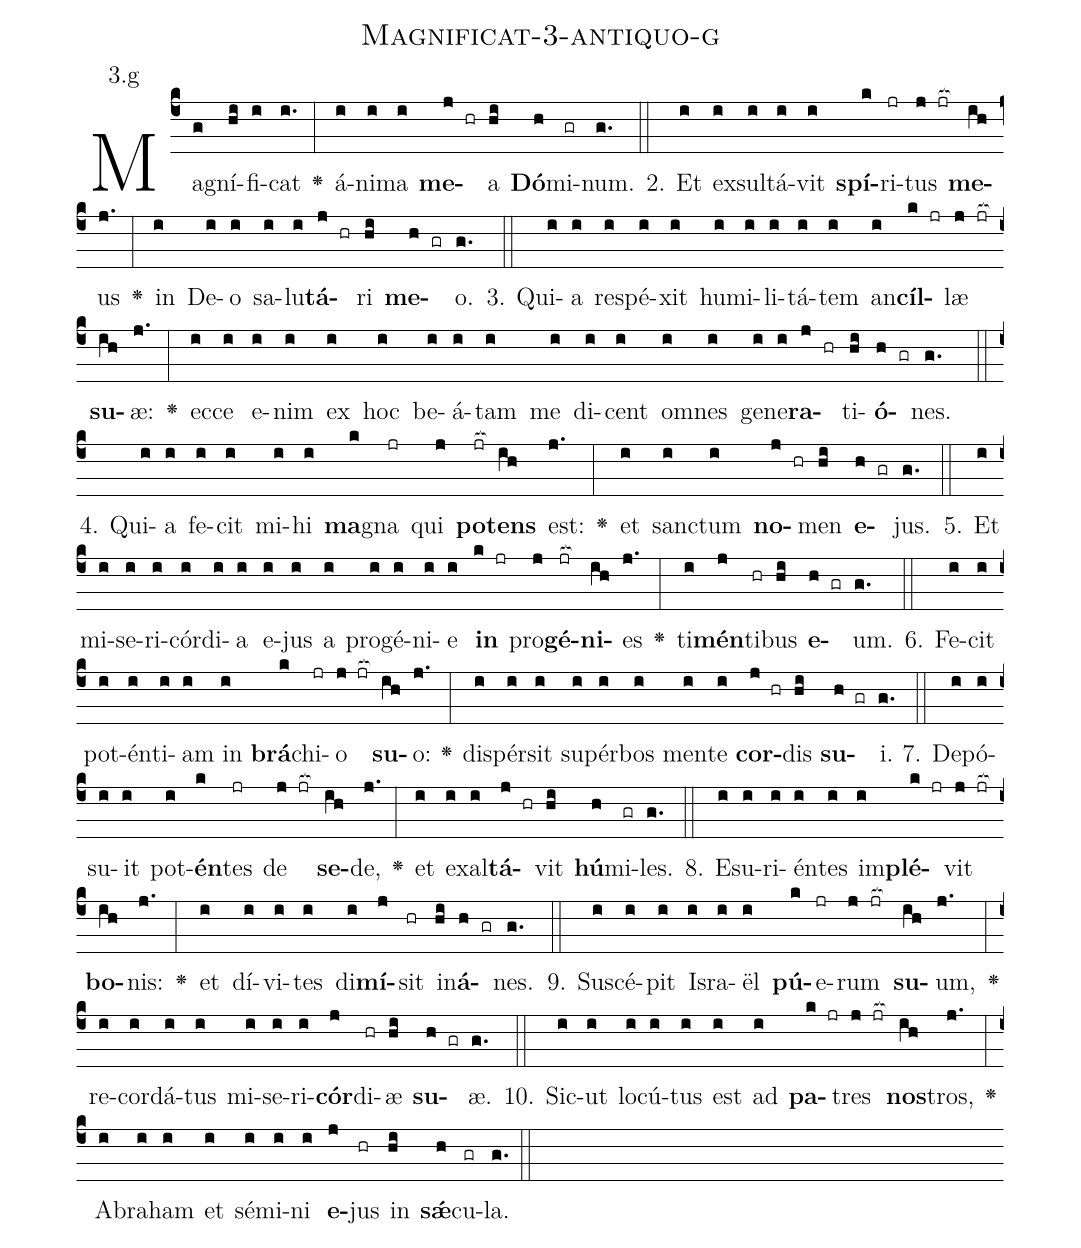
name: Magnificat-3-antiquo-g;
annotation: 3.g;
%%
(c4)Ma(g)gní(hi)fi(i)cat(i.) <v>\greheightstar</v>(:) á(i)ni(i)ma(i) <b>me</b>(j hr)a(hi) <b>Dó</b>(h)mi(gr)num.(g.) (::)
2. Et(i) ex(i)sul(i)tá(i)vit(i) <b>spí</b>(k)ri(jr)tus(j jr[ocb:1{]) <b>me</b>(ih[ocb:0}])us(j.) <v>\greheightstar</v>(:) in(i) De(i)o(i) sa(i)lu(i)<b>tá</b>(j hr)ri(hi) <b>me</b>(h gr)o.(g.) (::)
3. Qui(i)a(i) re(i)spé(i)xit(i) hu(i)mi(i)li(i)tá(i)tem(i) an(i)<b>cíl</b>(k jr)læ(j jr[ocb:1{]) <b>su</b>(ih[ocb:0}])æ:(j.) <v>\greheightstar</v>(:) ec(i)ce(i) e(i)nim(i) ex(i) hoc(i) be(i)á(i)tam(i) me(i) di(i)cent(i) om(i)nes(i) ge(i)ne(i)<b>ra</b>(j hr)ti(hi)<b>ó</b>(h gr)nes.(g.) (::)
4. Qui(i)a(i) fe(i)cit(i) mi(i)hi(i) <b>ma</b>(k)gna(jr) qui(j) <b>pot</b>(jr[ocb:1{])<b>ens</b>(ih[ocb:0}]) est:(j.) <v>\greheightstar</v>(:) et(i) sanc(i)tum(i) <b>no</b>(j hr)men(hi) <b>e</b>(h gr)jus.(g.) (::)
5. Et(i) mi(i)se(i)ri(i)cór(i)di(i)a(i) e(i)jus(i) a(i) pro(i)gé(i)ni(i)e(i) <b>in</b>(k jr) pro(j)<b>gé</b>(jr[ocb:1{])<b>ni</b>(ih[ocb:0}])es(j.) <v>\greheightstar</v>(:) ti(i)<b>mén</b>(j)ti(hr)bus(hi) <b>e</b>(h gr)um.(g.) (::)
6. Fe(i)cit(i) pot(i)én(i)ti(i)am(i) in(i) <b>brá</b>(k)chi(jr)o(j jr[ocb:1{]) <b>su</b>(ih[ocb:0}])o:(j.) <v>\greheightstar</v>(:) di(i)spér(i)sit(i) su(i)pér(i)bos(i) men(i)te(i) <b>cor</b>(j hr)dis(hi) <b>su</b>(h gr)i.(g.) (::)
7. De(i)pó(i)su(i)it(i) pot(i)<b>én</b>(k)tes(jr) de(j jr[ocb:1{]) <b>se</b>(ih[ocb:0}])de,(j.) <v>\greheightstar</v>(:) et(i) ex(i)al(i)<b>tá</b>(j hr)vit(hi) <b>hú</b>(h)mi(gr)les.(g.) (::)
8. E(i)su(i)ri(i)én(i)tes(i) im(i)<b>plé</b>(k jr)vit(j jr[ocb:1{]) <b>bo</b>(ih[ocb:0}])nis:(j.) <v>\greheightstar</v>(:) et(i) dí(i)vi(i)tes(i) di(i)<b>mí</b>(j)sit(hr) in(hi)<b>á</b>(h gr)nes.(g.) (::)
9. Su(i)scé(i)pit(i) Is(i)ra(i)ël(i) <b>pú</b>(k)e(jr)rum(j jr[ocb:1{]) <b>su</b>(ih[ocb:0}])um,(j.) <v>\greheightstar</v>(:) re(i)cor(i)dá(i)tus(i) mi(i)se(i)ri(i)<b>cór</b>(j)di(hr)æ(hi) <b>su</b>(h gr)æ.(g.) (::)
10. Sic(i)ut(i) lo(i)cú(i)tus(i) est(i) ad(i) <b>pa</b>(k jr)tres(j jr[ocb:1{]) <b>nos</b>(ih[ocb:0}])tros,(j.) <v>\greheightstar</v>(:) A(i)bra(i)ham(i) et(i) sé(i)mi(i)ni(i) <b>e</b>(j)jus(hr) in(hi) <b>sǽ</b>(h)cu(gr)la.(g.) (::)
